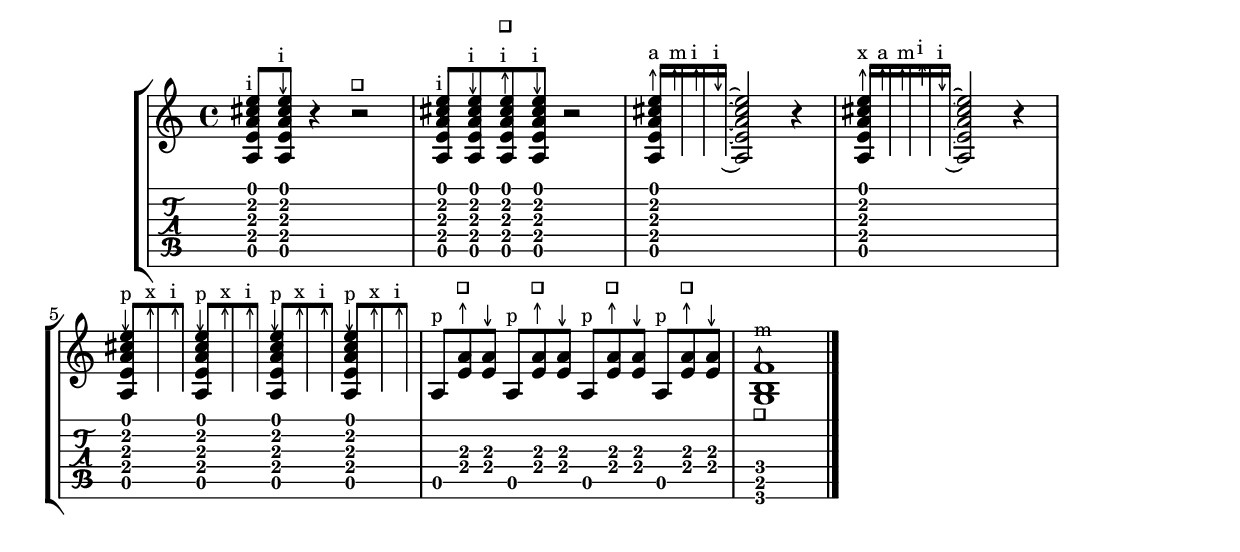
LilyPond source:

% Do not edit this file; it is automatically
% generated from Documentation/snippets/new
% This file is in the public domain.
%% Note: this file works from version 2.13.10
\version "2.13.31"

\header {
%% Translation of GIT committish: 0b55335aeca1de539bf1125b717e0c21bb6fa31b

  texidoces = "

Para la guitarra flamenca se utilizan ciertos elementos de notación
especiales:


@itemize

@item un símbolo para indicar un golpe sobre la caja de la guitarra
con el nudillo del dedo anular

@item una flecha para indicar la dirección de los rasgueos

@item distintas legras para las digitaciones (@qq{p}: pulgar, @qq{i}:
índice, @qq{m}: medio, @qq{a}: anular y @qq{x}: meñique)

@item Rasgueados de 3 y cautro dedos: hacia arriba con todos los dedos
y terminando con arriba y abajo con el índice

@item abanicos: rasgueos en serie con el pulgar, hacia abajo y el
meñique y el índice hacia arriba (hay también un abanico 2 en el que
los dedos medio y anular se usan en lugar del meñique)

@item alza púa: pulsaciones rápidas con el pulgar

@end itemize


Casi todas las figuras utilizan flechas combinadas con digitaciones;
con los abanicos y los rasgueados, las notas se imprimen con cabeza
sólo en el primer acorde.

Este fragmento de código contiene código de tipo cabecera que se puede
copiar como @samp{flamenco.ly} e incluirse en los documentos fuente.

"
  doctitlees = "Notación del flamenco"

  lsrtags = "fretted-strings"

  texidoc = "
For flamenco guitar, special notation is used:


@itemize

@item
a golpe symbol to indicate a slap on the guitar body with the nail of
the ring finger

@item
an arrow to indicate (the direction of) strokes

@item
different letters for fingering (@qq{p}: thumb, @qq{i}: index finger,
@qq{m}: middle finger, @qq{a}: ring finger and @qq{x}: little finger)

@item
3- and 4-finger rasgueados: stroke upwards with all fingers, ending
with an up- and down using the index finger

@item
abanicos: strokes (in tuples) with thumb (down), little and index finger
(both up) (there is also an abanico 2 where middle and ring finger are
used instead of the little finger)

@item
alza pua: fast playing with the thumb

@end itemize


Most figures use arrows in combination with fingering; with abanicos
and rasgueados, noteheads are printed only for the first chord.

This snippet contains some header-like code that can be copied as
@samp{flamenco.ly} and included in source files.

"
  doctitle = "Flamenco notation"
} % begin verbatim


%%%%%%%%%%%%%%%%%%%%%%%%%%%%%%%%%%%%%%%%%%%
%%%%%%%  Cut here ----- Start 'flamenco.ly'

% Text indicators
abanico = \markup { \italic Abanico }
rasgueaso = \markup { \italic Ras. }
alzapua = \markup { \italic Alzapua }

% Finger stroke symbols
strokeUp = \markup { \postscript #"
  0.1     setlinewidth
  0.5 0   moveto
  0.5 2   lineto
  0.2 1.4 lineto
  0.5 2   moveto
  0.8 1.4 lineto
  stroke
"}

strokeDown = \markup { \postscript #"
  0.1     setlinewidth
  0.5 2   moveto
  0.5 0   lineto
  0.2 0.6 lineto
  0.5 0   moveto
  0.8 0.6 lineto
  stroke
"}

% Golpe symbol
golpe = \markup { \postscript #"
  0.2 setlinewidth
  0 0 moveto
  1 0 lineto
  1 1 lineto
  stroke
  "\postscript #"
  0.1       setlinewidth
  -0.6 -0.1  moveto
  -0.6  1.0 lineto
  0.5  1.0 lineto
  stroke
"}

strokeUpGolpe = \markup { \column { \golpe \line { \strokeUp } } }
iUpGolpe = \markup { \column { \golpe \line { \small i } \line { \strokeUp } } }

% Strokes for all fingers
pUp   = \markup { \column { \small p \line { \strokeUp } } }
pDown = \markup { \column { \small p \line { \strokeDown } } }
iUp   = \markup { \column { \small i \line { \strokeUp } } }
iDown = \markup { \column { \small i \line { \strokeDown } } }
mUp   = \markup { \column { \small m \line { \strokeUp } } }
mDown = \markup { \column { \small m \line { \strokeDown } } }
aUp   = \markup { \column { \small a \line { \strokeUp } } }
aDown = \markup { \column { \small a \line { \strokeDown } } }
xUp   = \markup { \column { \small x \line { \strokeUp } } }
xDown = \markup { \column { \small x \line { \strokeDown } } }


% Just handy :)
tupletOff = {
  \once \override TupletNumber #'stencil = ##f
  \once \override TupletBracket #'stencil = ##f
}

tupletsOff = {
  \override TupletNumber #'stencil = ##f
  \override TupletBracket #'bracket-visibility = #'if-no-beam
}

tupletsOn = {
  \override TupletBracket #'bracket-visibility = #'default
  \revert TupletNumber #'stencil
}

headsOff = {
  \override TabNoteHead #'transparent = ##t
  \override NoteHead #'transparent = ##t
  \override NoteHead #'no-ledgers = ##t
}

headsOn = {
  \override TabNoteHead #'transparent = ##f
  \override NoteHead #'transparent = ##f
  \override NoteHead #'no-ledgers = ##f
}

%%%%%%%  Cut here ----- End 'flamenco.ly'
%%%%%%%%%%%%%%%%%%%%%%%%%%%%%%%%%%%%%%%%%

part = \relative c' {
  <a, e' a cis e>8^\iUp
  <a e' a cis e>8^\iDown
  r4
  r2^\golpe

  <a e' a cis e>8^\iUp
  <a e' a cis e>8^\iDown
  <a e' a cis e>8^\iUpGolpe
  <a e' a cis e>8^\iDown
  r2

  <a e' a cis e>16^\aUp
  \headsOff
  <a e' a cis e>^\mUp
  <a e' a cis e>^\iUp
  <a e' a cis e>^\iDown~
  \headsOn
  <a e' a cis e>2
  r4

  \tupletOff
  \times 4/5 {
    <a e' a cis e>16^\xUp
    \headsOff
    <a e' a cis e>^\aUp
    <a e' a cis e>^\mUp
    <a e' a cis e>^\iUp
    <a e' a cis e>^\iDown~
    \headsOn
  }
  <a e' a cis e>2
  r4

  \tupletsOff
  \times 2/3 {
    <a e' a cis e>8^\pDown
    \headsOff
    <a e' a cis e>^\xUp
    <a e' a cis e>^\iUp
    \headsOn
  }

  \times 2/3 {
    <a e' a cis e>8^\pDown
    \headsOff
    <a e' a cis e>^\xUp
    <a e' a cis e>^\iUp
    \headsOn
  }

  \times 2/3 {
    <a e' a cis e>8^\pDown
    \headsOff
    <a e' a cis e>^\xUp
    <a e' a cis e>^\iUp
    \headsOn
  }
  \times 2/3 {
    <a e' a cis e>8^\pDown
    \headsOff
    <a e' a cis e>^\xUp
    <a e' a cis e>^\iUp
    \headsOn
  }

  \tupletsOff
  \override Beam #'positions = #'(2 . 2)
  \times 2/3 {
    a8^\markup{ \small p }
    <e' a>^\strokeUpGolpe
    <e a>^\strokeDown
  }
  \times 2/3 {
    a,8^\markup{ \small p }
    <e' a>^\strokeUpGolpe
    <e a>^\strokeDown
  }
  \times 2/3 {
    a,8^\markup{ \small p }
    <e' a>^\strokeUpGolpe
    <e a>^\strokeDown
  }
  \times 2/3 {
    a,8^\markup{ \small p }
    <e' a>^\strokeUpGolpe
    <e a>^\strokeDown
  }
  \tupletsOn

  \once \override TextScript #'extra-offset = #'(0 . -1)
  <g, b f'>1_\golpe^\mUp
  \bar "|."
}

\score {
  \new StaffGroup <<
    \context Staff = "part" <<
      \clef G
      \transpose c c'
      {
        \part
      }
    >>
    \context TabStaff {
      \part
    }
  >>
  \layout {
    ragged-right = ##t
  }
}
